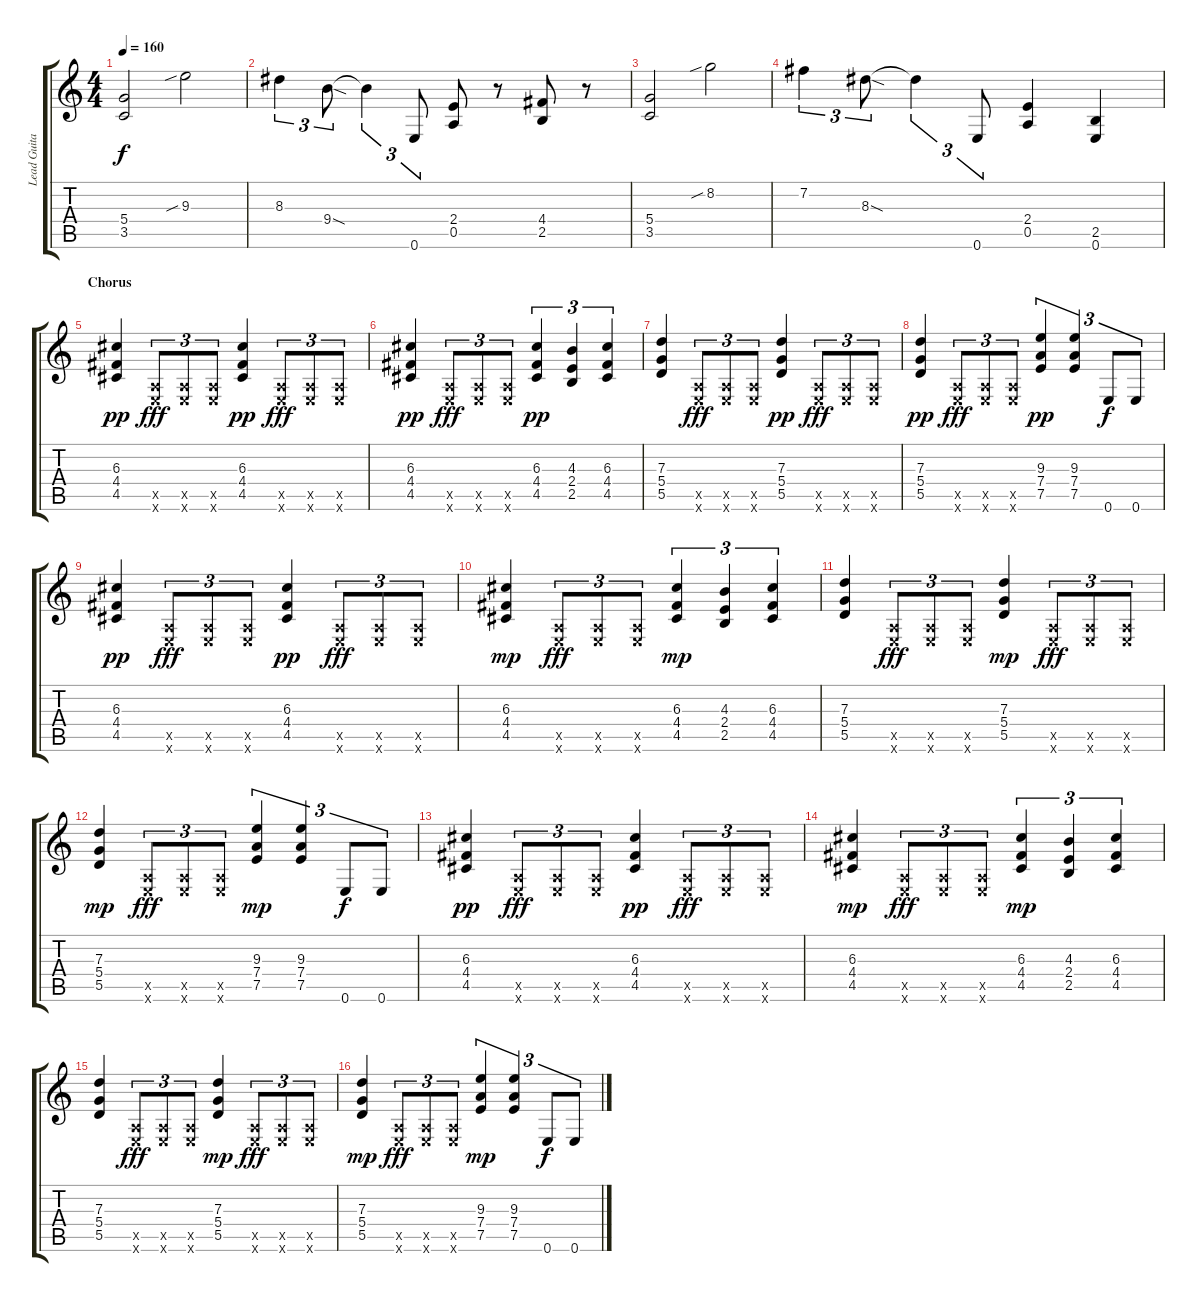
\track ("Lead Guitar (Marty Friedman)" "Lead Guita") {instrument distortionguitar}
\staff {score tabs}
\tuning (E4 B3 G3 D3 A2 E2) {hide}
\ts (4 4)
\tempo 160
\clef g2
\ks c
(5.4 3.5).2{dy f} 9.3{sib}.2 |
8.3.4{tu (3 2)} 9.4{sod}.8{tu (3 2)} 9.4{t}.4{tu (3 2)} 0.6.8{tu (3 2)} (2.4 0.5).8 r.8 (4.4 2.5).8 r.8 |
(5.4 3.5).2 8.2{sib}.2 |
7.2.4{tu (3 2)} 8.3{sod}.8{tu (3 2)} 8.3{t}.4{tu (3 2)} 0.6.8{tu (3 2)} (2.4 0.5).4 (2.5 0.6).4 |
\section ("" "Chorus")
(6.3 4.4 4.5).4{dy pp} (0.5{x} 0.6{x}).8{tu (3 2) dy fff} (0.5{x} 0.6{x}).8{tu (3 2)} (0.5{x} 0.6{x}).8{tu (3 2)} (6.3 4.4 4.5).4{dy pp} (0.5{x} 0.6{x}).8{tu (3 2) dy fff} (0.5{x} 0.6{x}).8{tu (3 2)} (0.5{x} 0.6{x}).8{tu (3 2)} |
(6.3 4.4 4.5).4{dy pp} (0.5{x} 0.6{x}).8{tu (3 2) dy fff} (0.5{x} 0.6{x}).8{tu (3 2)} (0.5{x} 0.6{x}).8{tu (3 2)} (6.3 4.4 4.5).4{tu (3 2) dy pp} (4.3 2.4 2.5).4{tu (3 2)} (6.3 4.4 4.5).4{tu (3 2)} |
(7.3 5.4 5.5).4 (0.5{x} 0.6{x}).8{tu (3 2) dy fff} (0.5{x} 0.6{x}).8{tu (3 2)} (0.5{x} 0.6{x}).8{tu (3 2)} (7.3 5.4 5.5).4{dy pp} (0.5{x} 0.6{x}).8{tu (3 2) dy fff} (0.5{x} 0.6{x}).8{tu (3 2)} (0.5{x} 0.6{x}).8{tu (3 2)} |
(7.3 5.4 5.5).4{dy pp} (0.5{x} 0.6{x}).8{tu (3 2) dy fff} (0.5{x} 0.6{x}).8{tu (3 2)} (0.5{x} 0.6{x}).8{tu (3 2)} (9.3 7.4 7.5).4{tu (3 2) dy pp} (9.3 7.4 7.5).4{tu (3 2)} 0.6.8{tu (3 2) dy f} 0.6.8{tu (3 2)} |
(6.3 4.4 4.5).4{dy pp} (0.5{x} 0.6{x}).8{tu (3 2) dy fff} (0.5{x} 0.6{x}).8{tu (3 2)} (0.5{x} 0.6{x}).8{tu (3 2)} (6.3 4.4 4.5).4{dy pp} (0.5{x} 0.6{x}).8{tu (3 2) dy fff} (0.5{x} 0.6{x}).8{tu (3 2)} (0.5{x} 0.6{x}).8{tu (3 2)} |
(6.3 4.4 4.5).4{dy mp} (0.5{x} 0.6{x}).8{tu (3 2) dy fff} (0.5{x} 0.6{x}).8{tu (3 2)} (0.5{x} 0.6{x}).8{tu (3 2)} (6.3 4.4 4.5).4{tu (3 2) dy mp} (4.3 2.4 2.5).4{tu (3 2)} (6.3 4.4 4.5).4{tu (3 2)} |
(7.3 5.4 5.5).4 (0.5{x} 0.6{x}).8{tu (3 2) dy fff} (0.5{x} 0.6{x}).8{tu (3 2)} (0.5{x} 0.6{x}).8{tu (3 2)} (7.3 5.4 5.5).4{dy mp} (0.5{x} 0.6{x}).8{tu (3 2) dy fff} (0.5{x} 0.6{x}).8{tu (3 2)} (0.5{x} 0.6{x}).8{tu (3 2)} |
(7.3 5.4 5.5).4{dy mp} (0.5{x} 0.6{x}).8{tu (3 2) dy fff} (0.5{x} 0.6{x}).8{tu (3 2)} (0.5{x} 0.6{x}).8{tu (3 2)} (9.3 7.4 7.5).4{tu (3 2) dy mp} (9.3 7.4 7.5).4{tu (3 2)} 0.6.8{tu (3 2) dy f} 0.6.8{tu (3 2)} |
(6.3 4.4 4.5).4{dy pp} (0.5{x} 0.6{x}).8{tu (3 2) dy fff} (0.5{x} 0.6{x}).8{tu (3 2)} (0.5{x} 0.6{x}).8{tu (3 2)} (6.3 4.4 4.5).4{dy pp} (0.5{x} 0.6{x}).8{tu (3 2) dy fff} (0.5{x} 0.6{x}).8{tu (3 2)} (0.5{x} 0.6{x}).8{tu (3 2)} |
(6.3 4.4 4.5).4{dy mp} (0.5{x} 0.6{x}).8{tu (3 2) dy fff} (0.5{x} 0.6{x}).8{tu (3 2)} (0.5{x} 0.6{x}).8{tu (3 2)} (6.3 4.4 4.5).4{tu (3 2) dy mp} (4.3 2.4 2.5).4{tu (3 2)} (6.3 4.4 4.5).4{tu (3 2)} |
(7.3 5.4 5.5).4 (0.5{x} 0.6{x}).8{tu (3 2) dy fff} (0.5{x} 0.6{x}).8{tu (3 2)} (0.5{x} 0.6{x}).8{tu (3 2)} (7.3 5.4 5.5).4{dy mp} (0.5{x} 0.6{x}).8{tu (3 2) dy fff} (0.5{x} 0.6{x}).8{tu (3 2)} (0.5{x} 0.6{x}).8{tu (3 2)} |
(7.3 5.4 5.5).4{dy mp} (0.5{x} 0.6{x}).8{tu (3 2) dy fff} (0.5{x} 0.6{x}).8{tu (3 2)} (0.5{x} 0.6{x}).8{tu (3 2)} (9.3 7.4 7.5).4{tu (3 2) dy mp} (9.3 7.4 7.5).4{tu (3 2)} 0.6.8{tu (3 2) dy f} 0.6.8{tu (3 2)}
